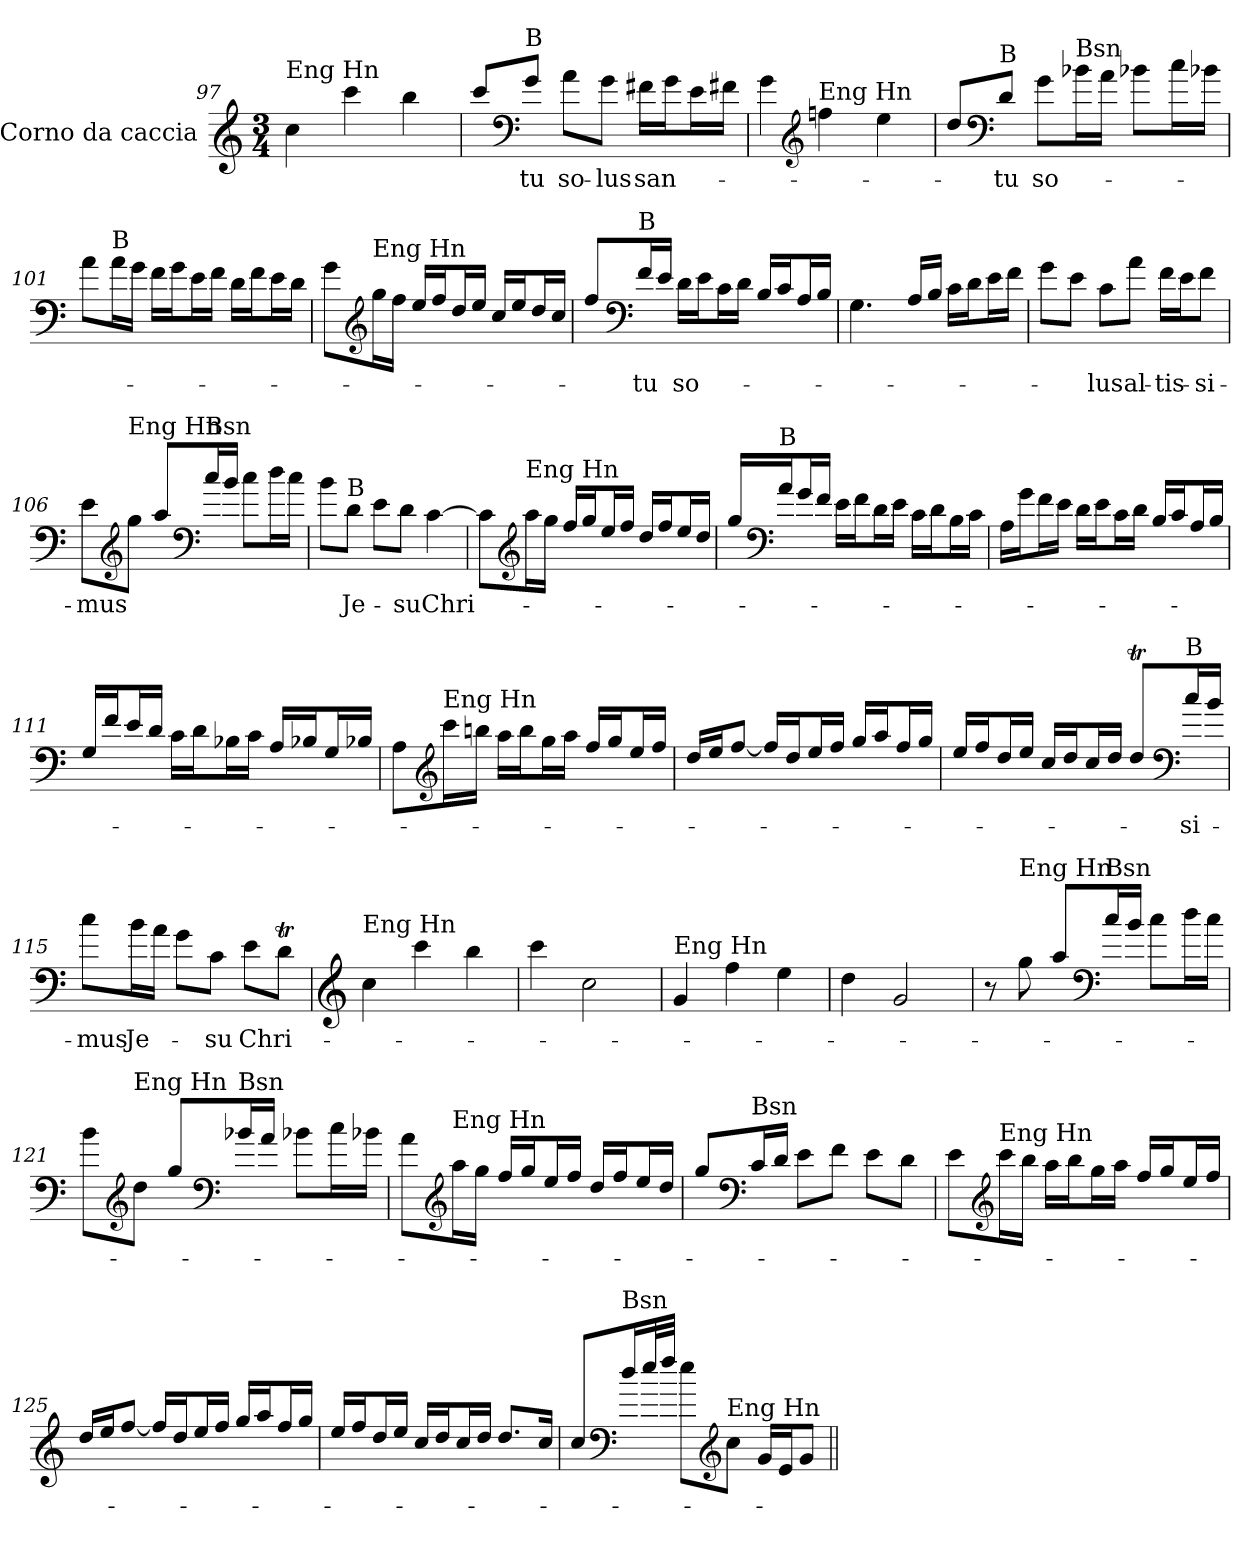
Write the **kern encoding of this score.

**kern	**text
*part1	*part1
*staff1	*staff1
*I"Corno da caccia	*
*I'Cor.	*
*clefG2	*
*ITrd6c10	*
*k[f#c#]	*
*M3/4	*
=97	=97
!LO:TX:a:t=Eng Hn	!
4d	.
4dd	.
4cc#	.
=98	=98
8dd/L	.
*clefF4	*
!LO:TX:a:t=B	!
8A/J	tu
8B\L	so-
8A\J	-lus
16G#X\LL	san-
16A\J	.
16F#\L	.
16G#X\JJ	.
=99	=99
4A	.
*clefG2	*
!LO:TX:a:t=Eng Hn	!
4gn	.
4f#	.
=100	=100
8e/L	.
*clefF4	*
!LO:TX:a:t=B	!
8E/J	tu
8A\L	so-
!LO:TX:a:t=Bsn	!
16cn\L	.
16B\JJ	.
8cn\L	.
16d\L	.
16cn\JJ	.
=101	=101
8B\L	.
!LO:TX:a:t=B	!
16B\L	.
16A\JJ	.
16G\LL	.
16A\J	.
16F#\L	.
16G\JJ	.
16E\LL	.
16G\J	.
16F#\L	.
16E\JJ	.
=102	=102
8A\L	.
*clefG2	*
!LO:TX:a:t=Eng Hn	!
16a\L	.
16g\JJ	.
16f#/LL	.
16g/J	.
16e/L	.
16f#/JJ	.
16d/LL	.
16f#/J	.
16e/L	.
16d/JJ	.
=103	=103
8g/L	.
*clefF4	*
!LO:TX:a:t=B	!
16G/L	tu
16F#/JJ	.
16E\LL	so-
16F#\J	.
16D\L	.
16E\JJ	.
16C#/LL	.
16D/J	.
16BB/L	.
16C#/JJ	.
=104	=104
4.AA	.
16BB/LL	.
16C#/JJ	.
16D\LL	.
16E\J	.
16F#\L	.
16G\JJ	.
=105	=105
8A\L	.
8F#\J	.
8D\L	-lus
8B\J	al-
16G\LL	-tis-
16F#\J	.
8G\J	-si-
=106	=106
8F#\L	-mus
*clefG2	*
!LO:TX:a:t=Eng Hn	!
8a\J	.
8b/L	.
*clefF4	*
!LO:TX:a:t=Bsn	!
16d/L	.
16c#/JJ	.
8d\L	.
16e\L	.
16d\JJ	.
=107	=107
8c#\L	.
!LO:TX:a:t=B	!
8E\J	Je-
8F#\L	.
8E\J	-su
[4D	Chri-
=108	=108
8D\L]	.
*clefG2	*
!LO:TX:a:t=Eng Hn	!
16b\L	.
16a\JJ	.
16g/LL	.
16a/J	.
16f#/L	.
16g/JJ	.
16e/LL	.
16g/J	.
16f#/L	.
16e/JJ	.
=109	=109
16a/LL	.
*clefF4	*
!LO:TX:a:t=B	!
16B/J	.
16A/L	.
16G/JJ	.
16F#\LL	.
16G\J	.
16E\L	.
16F#\JJ	.
16D\LL	.
16E\J	.
16C#\L	.
16D\JJ	.
=110	=110
16BB\LL	.
16A\J	.
16G\L	.
16F#\JJ	.
16E\LL	.
16F#\J	.
16D\L	.
16E\JJ	.
16C#/LL	.
16D/J	.
16BB/L	.
16C#/JJ	.
=111	=111
16AA/LL	.
16G/J	.
16F#/L	.
16E/JJ	.
16D\LL	.
16E\J	.
16Cn\L	.
16D\JJ	.
16BB/LL	.
16Cn/J	.
16AA/L	.
16Cn/JJ	.
=112	=112
8BB\L	.
*clefG2	*
!LO:TX:a:t=Eng Hn	!
16dd\L	.
16cc#X\JJ	.
16b\LL	.
16cc#\J	.
16a\L	.
16b\JJ	.
16g/LL	.
16a/J	.
16f#/L	.
16g/JJ	.
=113	=113
16e/LL	.
16f#/J	.
[8g/J	.
16g/LL]	.
16e/J	.
16f#/L	.
16g/JJ	.
16a/LL	.
16b/J	.
16g/L	.
16a/JJ	.
=114	=114
16f#/LL	.
16g/J	.
16e/L	.
16f#/JJ	.
16d/LL	.
16e/J	.
16d/L	.
16e/JJ	.
8eT/L	.
*clefF4	*
!LO:TX:a:t=B	!
16d/L	-si-
16c#/JJ	.
=115	=115
8d\L	-mus
16c#\L	Je-
16B\JJ	.
8A\L	.
8D\J	-su
8F#\L	Chri-
8ET\J	.
=116	=116
*clefG2	*
!LO:TX:a:t=Eng Hn	!
4d	.
4dd	.
4cc#	.
=117	=117
4dd	.
2d	.
=118	=118
!LO:TX:a:t=Eng Hn	!
4A	.
4g	.
4f#	.
=119	=119
4e	.
2A	.
=120	=120
8r	.
!LO:TX:a:t=Eng Hn	!
8a	.
8b/L	.
*clefF4	*
!LO:TX:a:t=Bsn	!
16d/L	.
16c#/JJ	.
8d\L	.
16e\L	.
16d\JJ	.
=121	=121
8c#\L	.
*clefG2	*
!LO:TX:a:t=Eng Hn	!
8e\J	.
8a/L	.
*clefF4	*
!LO:TX:a:t=Bsn	!
16cn/L	.
16B/JJ	.
8cn\L	.
16d\L	.
16cn\JJ	.
=122	=122
8B\L	.
*clefG2	*
!LO:TX:a:t=Eng Hn	!
16b\L	.
16a\JJ	.
16g/LL	.
16a/J	.
16f#/L	.
16g/JJ	.
16e/LL	.
16g/J	.
16f#/L	.
16e/JJ	.
=123	=123
8a/L	.
*clefF4	*
!LO:TX:a:t=Bsn	!
16D/L	.
16E/JJ	.
8F#\L	.
8G\J	.
8F#\L	.
8E\J	.
=124	=124
8F#\L	.
*clefG2	*
!LO:TX:a:t=Eng Hn	!
16dd\L	.
16cc#\JJ	.
16b\LL	.
16cc#\J	.
16a\L	.
16b\JJ	.
16g/LL	.
16a/J	.
16f#/L	.
16g/JJ	.
=125	=125
16e/LL	.
16f#/J	.
[8g/J	.
16g/LL]	.
16e/J	.
16f#/L	.
16g/JJ	.
16a/LL	.
16b/J	.
16g/L	.
16a/JJ	.
=126	=126
16f#/LL	.
16g/J	.
16e/L	.
16f#/JJ	.
16d/LL	.
16e/J	.
16d/L	.
16e/JJ	.
8.e/L	.
16d/Jk	.
=127	=127
8d/L	.
*clefF4	*
!LO:TX:a:t=Bsn	!
16e/L	.
32f#/L	.
32g/JJJ	.
8f#\L	.
*clefG2	*
!LO:TX:a:t=Eng Hn	!
8d\J	.
16A/LL	.
16F#/J	.
8A/J	.
=||	=||
*-	*-
